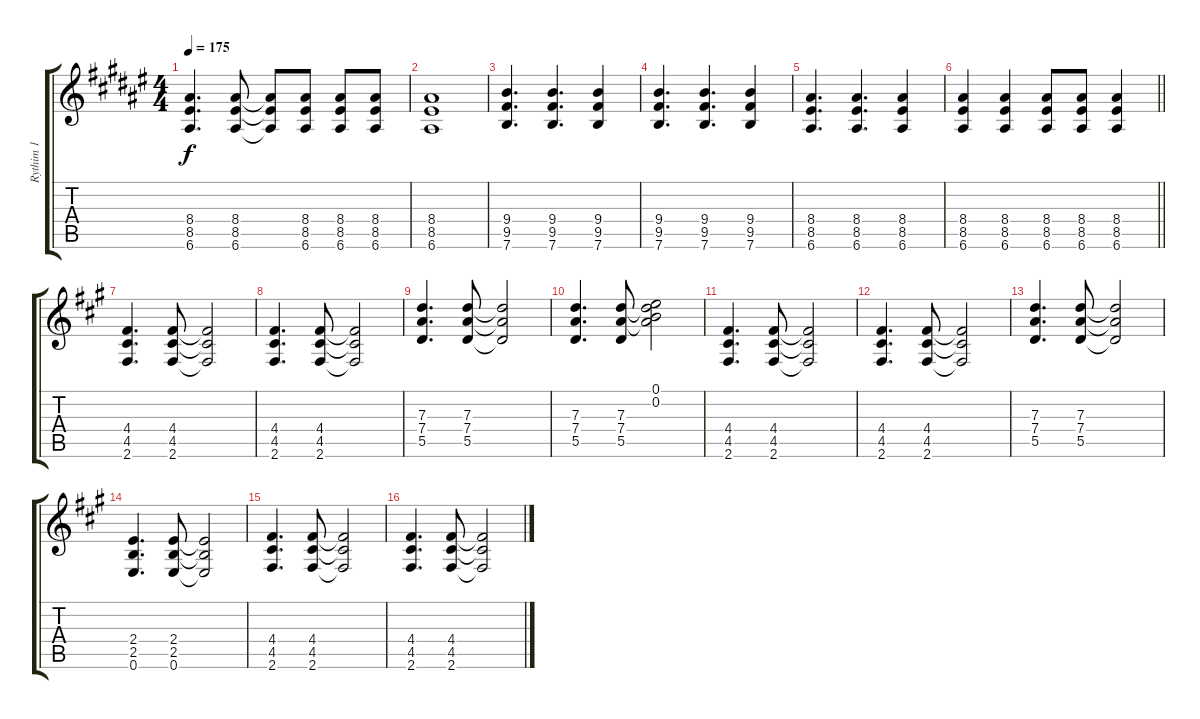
\track ("Rythim 1" "Rythim 1") {instrument overdrivenguitar}
\staff {score tabs}
\tuning (E4 B3 G3 D3 A2 E2) {hide}
\ts (4 4)
\tempo 175
\clef g2
\ks f#
(8.4 8.5 6.6).4{d dy f} (8.4 8.5 6.6).8 (8.4{t} 8.5{t} 6.6{t}).8 (8.4 8.5 6.6).8 (8.4 8.5 6.6).8 (8.4 8.5 6.6).8 |
(8.4 8.5 6.6).1 |
(9.4 9.5 7.6).4{d} (9.4 9.5 7.6).4{d} (9.4 9.5 7.6).4 |
(9.4 9.5 7.6).4{d} (9.4 9.5 7.6).4{d} (9.4 9.5 7.6).4 |
(8.4 8.5 6.6).4{d} (8.4 8.5 6.6).4{d} (8.4 8.5 6.6).4 |
\barLineRight lightlight
(8.4 8.5 6.6).4 (8.4 8.5 6.6).4 (8.4 8.5 6.6).8 (8.4 8.5 6.6).8 (8.4 8.5 6.6).4 |
\ks f#minor
(4.4 4.5 2.6).4{d} (4.4 4.5 2.6).8 (4.4{t} 4.5{t} 2.6{t}).2 |
(4.4 4.5 2.6).4{d} (4.4 4.5 2.6).8 (4.4{t} 4.5{t} 2.6{t}).2 |
(7.3 7.4 5.5).4{d} (7.3 7.4 5.5).8 (7.3{t} 7.4{t} 5.5{t}).2 |
(7.3 7.4 5.5).4{d} (7.3 7.4 5.5).8 (0.1 0.2 7.3{t} 7.4{t}).2 |
(4.4 4.5 2.6).4{d} (4.4 4.5 2.6).8 (4.4{t} 4.5{t} 2.6{t}).2 |
(4.4 4.5 2.6).4{d} (4.4 4.5 2.6).8 (4.4{t} 4.5{t} 2.6{t}).2 |
(7.3 7.4 5.5).4{d} (7.3 7.4 5.5).8 (7.3{t} 7.4{t} 5.5{t}).2 |
(2.4 2.5 0.6).4{d} (2.4 2.5 0.6).8 (2.4{t} 2.5{t} 0.6{t}).2 |
(4.4 4.5 2.6).4{d} (4.4 4.5 2.6).8 (4.4{t} 4.5{t} 2.6{t}).2 |
(4.4 4.5 2.6).4{d} (4.4 4.5 2.6).8 (4.4{t} 4.5{t} 2.6{t}).2
